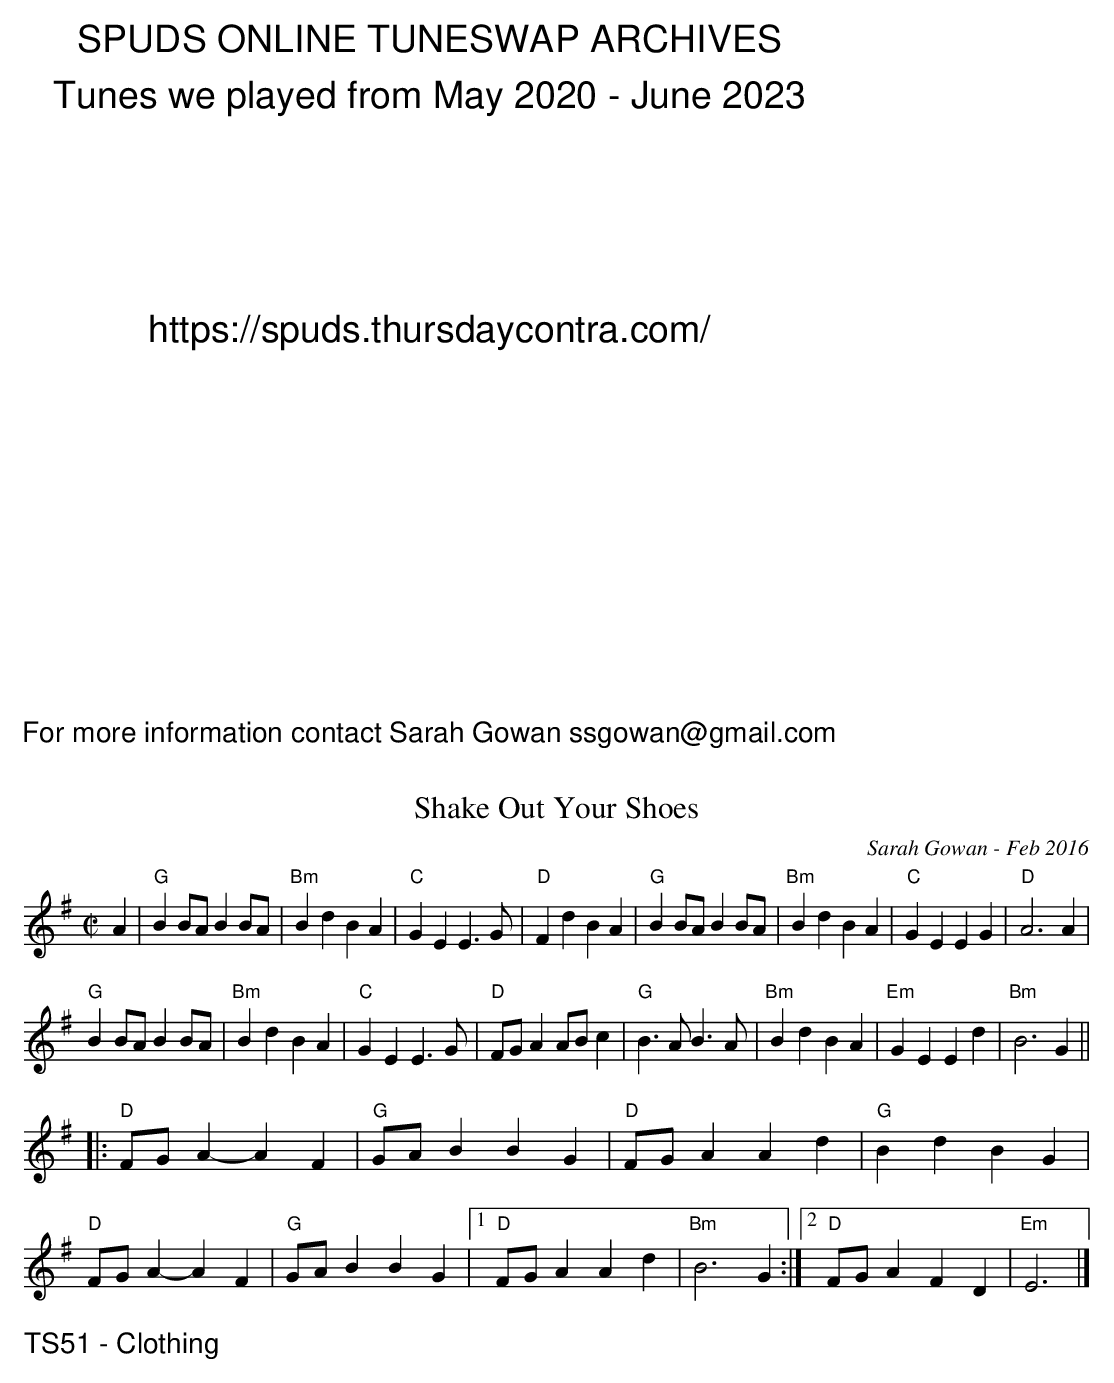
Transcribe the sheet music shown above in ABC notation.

X:1
T:Shake Out Your Shoes
C:Sarah Gowan - Feb 2016
M:C|
K:G
A2|"G"B2BAB2 BA |"Bm"B2 d2 B2 A2|"C"G2E2E2>G2|"D"F2d2B2A2|\
"G"B2BAB2 BA |"Bm"B2 d2B2 A2|"C"G2E2E2G2|"D"A6 A2|
"G"B2BAB2 BA |"Bm"B2 d2B2 A2|"C"G2E2E2>G2|"D"FGA2AB c2|\
"G"B3AB3 A |"Bm"B2 d2B2 A2|"Em"G2E2E2d2|"Bm"B6 G2||
|:"D"FGA2-A2F2|"G"GAB2B2G2|"D"FGA2A2d2|"G"B2d2B2G2|
"D"FGA2-A2F2|"G"GAB2B2G2|1"D"FGA2A2d2|"Bm"B6G2:|2"D"FGA2F2D2|"Em"E6|]
